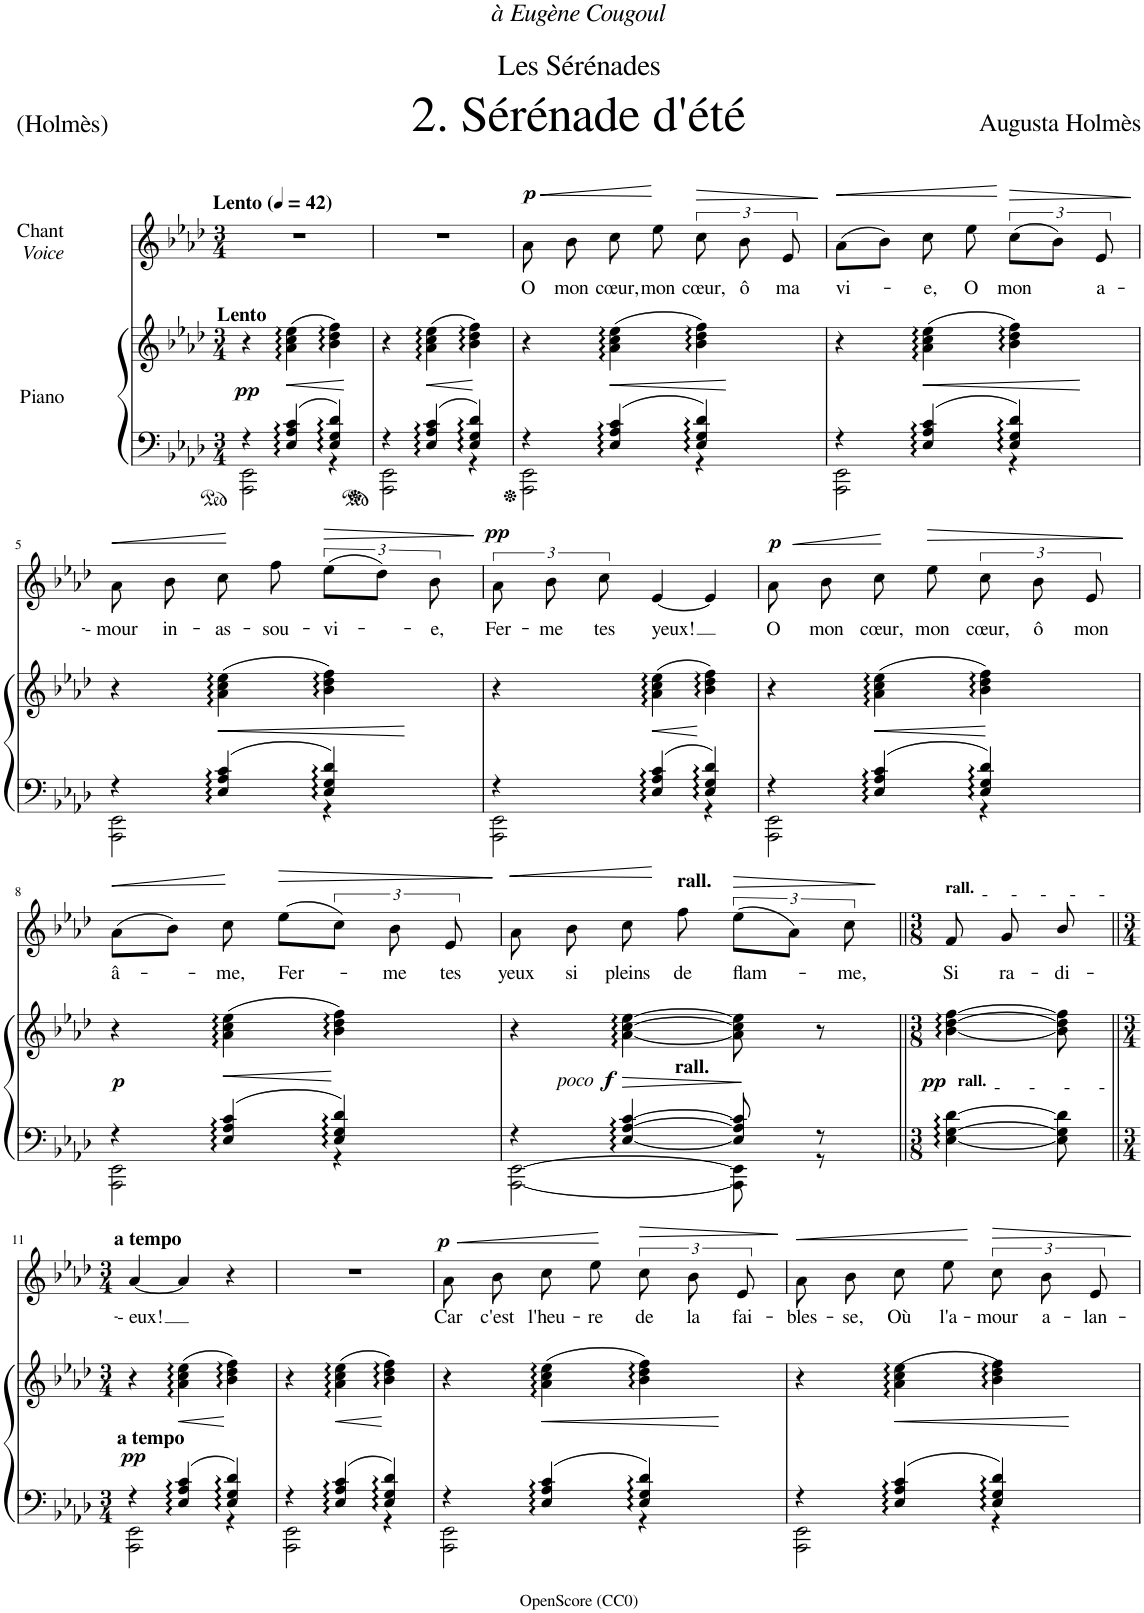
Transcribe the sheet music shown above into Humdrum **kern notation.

**kern	**kern	**dynam	**kern	**text	**dynam
*part2	*part2	*part2	*part1	*part1	*part1
*staff3	*staff2	*staff2/3	*staff1	*staff1	*staff1
*I"Piano	*	*	*I"Chant Voice	*	*
*I'Pno	*	*	*	*	*
*clefF4	*clefG2	*	*clefG2	*	*
*k[b-e-a-d-]	*k[b-e-a-d-]	*	*k[b-e-a-d-]	*	*
*M3/4	*M3/4	*	*M3/4	*	*
*MM42	*MM42	*	*MM42	*	*
=1	=1	=1	=1	=1	=1
*^	*	*	*	*	*
!	!	!	!	!LO:TX:a:B:t=Lento	!	!
!	!	!	!	!LO:TX:b:B:t=Lento	!	!
!	!	!	!LO:DY:b	!	!	!
4r	2AAA-\ 2EE-\	4r	pp	2.r	.	.
!	!	!	!LO:HP:b	!	!	!
4E-/ 4A-/ 4c/	.	(4a-\ 4cc\ 4ee-\	<	.	.	.
4E-/ 4G/ 4d-/	4r	4b-\ 4dd-\ 4ff\)	.	.	.	.
*v	*v	*	*	*	*	*
.	.	[	.	.	.
=2	=2	=2	=2	=2	=2
*^	*	*	*	*	*
4r	2AAA-\ 2EE-\	4r	.	2.r	.	.
!	!	!	!LO:HP:b	!	!	!
4E-/ 4A-/ 4c/	.	(4a-\ 4cc\ 4ee-\	<	.	.	.
4E-/ 4G/ 4d-/	4r	4b-\ 4dd-\ 4ff\)	.	.	.	.
*v	*v	*	*	*	*	*
.	.	[	.	.	.
=3	=3	=3	=3	=3	=3
*^	*	*	*	*	*
!	!	!	!	!	!LO:LY:b	!LO:HP:b
!	!	!	!	!	!	!LO:DY:n=1:a
4r	2AAA-\ 2EE-\	4r	.	8a-\	O	< p
!	!	!	!	!	!LO:LY:b	!
.	.	.	.	8b-\	mon	.
!	!	!	!LO:HP:b	!	!LO:LY:b	!
4E-/ 4A-/ 4c/	.	(4a-\ 4cc\ 4ee-\	<	8cc\	cœur,	.
!	!	!	!	!	!LO:LY:b	!
.	.	.	.	8ee-\	mon	.
!	!	!	!	!	!LO:LY:b	!LO:HP:n=1:b
4E-/ 4G/ 4d-/	4r	4b-\ 4dd-\ 4ff\)	.	12cc\	cœur,	[ >
!	!	!	!	!	!LO:LY:b	!
.	.	.	.	12b-\	ô	.
!	!	!	!	!	!LO:LY:b	!
.	.	.	.	12e-/	ma	.
*v	*v	*	*	*	*	*
.	.	[	.	.	]
=4	=4	=4	=4	=4	=4
*^	*	*	*	*	*
!	!	!	!	!	!LO:LY:b	!LO:HP:b
4r	2AAA-\ 2EE-\	4r	.	(8a-\L	vi-	<
.	.	.	.	8b-\J)	.	.
!	!	!	!LO:HP:b	!	!LO:LY:b	!
4E-/ 4A-/ 4c/	.	(4a-\ 4cc\ 4ee-\	<	8cc\	-e,	.
!	!	!	!	!	!LO:LY:b	!
.	.	.	.	8ee-\	O	.
!	!	!	!	!	!LO:LY:b	!LO:HP:n=1:b
4E-/ 4G/ 4d-/	4r	4b-\ 4dd-\ 4ff\)	.	(12cc\L	mon	[ >
.	.	.	.	12b-\J)	.	.
!	!	!	!	!	!LO:LY:b	!
.	.	.	.	12e-/	a-	.
*v	*v	*	*	*	*	*
.	.	[	.	.	]
!!LO:LB:g=z
=5	=5	=5	=5	=5	=5
*^	*	*	*	*	*
!	!	!	!	!	!LO:LY:b	!LO:HP:b
4r	2AAA-\ 2EE-\	4r	.	8a-\	-- mour	<
!	!	!	!	!	!LO:LY:b	!
.	.	.	.	8b-\	in-	.
!	!	!	!LO:HP:b	!	!LO:LY:b	!
4E-/ 4A-/ 4c/	.	(4a-\ 4cc\ 4ee-\	<	8cc\	-as-	[
!	!	!	!	!	!LO:LY:b	!
.	.	.	.	8ff\	-sou-	.
!	!	!	!	!	!LO:LY:b	!LO:HP:b
4E-/ 4G/ 4d-/	4r	4b-\ 4dd-\ 4ff\)	.	(12ee-\L	-vi-	>
.	.	.	.	12dd-\J)	.	.
!	!	!	!	!	!LO:LY:b	!
.	.	.	.	12b-\	-e,	.
*v	*v	*	*	*	*	*
.	.	[	.	.	]
=6	=6	=6	=6	=6	=6
*^	*	*	*	*	*
!	!	!	!	!	!LO:LY:b	!LO:DY:a
4r	2AAA-\ 2EE-\	4r	.	12a-\	Fer-	pp
!	!	!	!	!	!LO:LY:b	!
.	.	.	.	12b-\	-me	.
!	!	!	!	!	!LO:LY:b	!
.	.	.	.	12cc\	tes	.
!	!	!	!LO:HP:b	!	!LO:LY:b	!
4E-/ 4A-/ 4c/	.	(4a-\ 4cc\ 4ee-\	<	[4e-/	yeux!	.
4E-/ 4G/ 4d-/	4r	4b-\ 4dd-\ 4ff\)	.	4e-/]	.	.
*v	*v	*	*	*	*	*
.	.	[	.	.	.
=7	=7	=7	=7	=7	=7
*^	*	*	*	*	*
!	!	!	!	!	!LO:LY:b	!LO:HP:b
!	!	!	!	!	!	!LO:DY:n=1:a
4r	2AAA-\ 2EE-\	4r	.	8a-\	O	< p
!	!	!	!	!	!LO:LY:b	!
.	.	.	.	8b-\	mon	.
!	!	!	!LO:HP:b	!	!LO:LY:b	!
4E-/ 4A-/ 4c/	.	(4a-\ 4cc\ 4ee-\	<	8cc\	cœur,	[
!	!	!	!	!	!LO:LY:b	!LO:HP:b
.	.	.	.	8ee-\	mon	>
!	!	!	!	!	!LO:LY:b	!
4E-/ 4G/ 4d-/	4r	4b-\ 4dd-\ 4ff\)	[	12cc\	cœur,	.
!	!	!	!	!	!LO:LY:b	!
.	.	.	.	12b-\	ô	.
!	!	!	!	!	!LO:LY:b	!
.	.	.	.	12e-/	mon	.
*v	*v	*	*	*	*	*
.	.	.	.	.	]
!!LO:LB:g=z
=8	=8	=8	=8	=8	=8
*^	*	*	*	*	*
!	!	!	!LO:DY:b	!	!LO:LY:b	!LO:HP:b
4r	2AAA-\ 2EE-\	4r	p	(8a-\L	â-	<
.	.	.	.	8b-\J)	.	.
!	!	!	!LO:HP:b	!	!LO:LY:b	!
4E-/ 4A-/ 4c/	.	(4a-\ 4cc\ 4ee-\	<	8cc\	-me,	[
!	!	!	!	!	!LO:LY:b	!LO:HP:b
.	.	.	.	(8ee-\L	Fer-	>
4E-/ 4G/ 4d-/	4r	4b-\ 4dd-\ 4ff\)	[	12cc\J)	.	.
!	!	!	!	!	!LO:LY:b	!
.	.	.	.	12b-\	-me	.
!	!	!	!	!	!LO:LY:b	!
.	.	.	.	12e-/	tes	.
*v	*v	*	*	*	*	*
.	.	.	.	.	]
=9	=9	=9	=9	=9	=9
*^	*	*	*	*	*
!	!	!	!	!	!LO:LY:b	!LO:HP:b
4r	[2AAA-\ [>2EE-\	4r	.	8a-\	yeux	<
!	!	!	!	!	!LO:LY:b	!
.	.	.	.	8b-\	si	.
!	!	!LO:TX:b:B:t=rall.	!	!	!	!
!	!	!	!LO:HP:b	!	!LO:LY:b	!
!	!	!	!LO:DY:n=1:b	!	!	!
!	!	!	!LO:DY:n=2:b	!	!	!
[<4E-/ [4A-/ [4c/	.	[4a-\ [4cc\ [4ee-\	> other-dynamics f	8cc\	pleins	.
!	!	!	!	!LO:TX:a:B:t=rall.	!	!
!	!	!	!	!	!LO:LY:b	!
.	.	.	.	8ff\	de	[
!	!	!	!	!	!LO:LY:b	!LO:HP:b
8E-/] 8A-/] 8c/]	8AAA-\] 8EE-\]	8a-\] 8cc\] 8ee-\]	]	(12ee-\L	flam-	>
.	.	.	.	12a-\J)	.	.
8r	8r	8r	.	.	.	.
!	!	!	!	!	!LO:LY:b	!
.	.	.	.	12cc\	-me,	.
*v	*v	*	*	*	*	*
.	.	.	.	.	]
=10||	=10||	=10||	=10||	=10||	=10||
*M3/8	*M3/8	*	*M3/8	*	*
!	!	!	!LO:TX:a:t=rall.	!	!
!LO:TX:a:t=rall.	!	!	!	!	!
!	!	!LO:DY:b	!	!LO:LY:b	!
[4E-\ [4G\ [4d-\	[4b-\ [4dd-\ [4ff\	pp	8f/	Si	.
!	!	!	!	!LO:LY:b	!
.	.	.	8g/	ra-	.
!	!	!	!	!LO:LY:b	!
8E-\] 8G\] 8d-\]	8b-\] 8dd-\] 8ff\]	.	8b-/	-di-	.
!!LO:LB:g=z
=11||	=11||	=11||	=11||	=11||	=11||
*M3/4	*M3/4	*	*M3/4	*	*
*^	*	*	*	*	*
!	!	!	!	!LO:TX:a:B:t=a tempo	!	!
!	!	!LO:TX:b:B:t=a tempo	!	!	!	!
!	!	!	!LO:DY:a=2	!	!LO:LY:b	!
4r	2AAA-\ 2EE-\	4r	pp	[4a-/	-- eux!	.
!	!	!	!LO:HP:b	!	!	!
4E-/ 4A-/ 4c/	.	(4a-\ 4cc\ 4ee-\	<	4a-/]	.	.
4E-/ 4G/ 4d-/	4r	4b-\ 4dd-\ 4ff\)	.	4r	.	.
*v	*v	*	*	*	*	*
.	.	[	.	.	.
=12	=12	=12	=12	=12	=12
*^	*	*	*	*	*
4r	2AAA-\ 2EE-\	4r	.	2.r	.	.
!	!	!	!LO:HP:b	!	!	!
4E-/ 4A-/ 4c/	.	(4a-\ 4cc\ 4ee-\	<	.	.	.
4E-/ 4G/ 4d-/	4r	4b-\ 4dd-\ 4ff\)	.	.	.	.
*v	*v	*	*	*	*	*
.	.	[	.	.	.
=13	=13	=13	=13	=13	=13
*^	*	*	*	*	*
!	!	!	!	!	!LO:LY:b	!LO:HP:b
!	!	!	!	!	!	!LO:DY:n=1:a
4r	2AAA-\ 2EE-\	4r	.	8a-\	Car	< p
!	!	!	!	!	!LO:LY:b	!
.	.	.	.	8b-\	c'est	.
!	!	!	!LO:HP:b	!	!LO:LY:b	!
4E-/ 4A-/ 4c/	.	(4a-\ 4cc\ 4ee-\	<	8cc\	l'heu-	.
!	!	!	!	!	!LO:LY:b	!
.	.	.	.	8ee-\	-re	[
!	!	!	!	!	!LO:LY:b	!LO:HP:b
4E-/ 4G/ 4d-/	4r	4b-\ 4dd-\ 4ff\)	.	12cc\	de	>
!	!	!	!	!	!LO:LY:b	!
.	.	.	.	12b-\	la	.
!	!	!	!	!	!LO:LY:b	!
.	.	.	.	12e-/	fai-	.
*v	*v	*	*	*	*	*
.	.	[	.	.	]
=14	=14	=14	=14	=14	=14
*^	*	*	*	*	*
!	!	!	!	!	!LO:LY:b	!LO:HP:b
4r	2AAA-\ 2EE-\	4r	.	8a-\	-bles-	<
!	!	!	!	!	!LO:LY:b	!
.	.	.	.	8b-\	-se,	.
!	!	!	!LO:HP:b	!	!LO:LY:b	!
4E-/ 4A-/ 4c/	.	(4a-\ 4cc\ 4ee-\	<	8cc\	Où	.
!	!	!	!	!	!LO:LY:b	!
.	.	.	.	8ee-\	l'a-	.
!	!	!	!	!	!LO:LY:b	!LO:HP:n=1:b
4E-/ 4G/ 4d-/	4r	4b-\ 4dd-\ 4ff\)	.	12cc\	-mour	[ >
!	!	!	!	!	!LO:LY:b	!
.	.	.	.	12b-\	a-	.
!	!	!	!	!	!LO:LY:b	!
.	.	.	.	12e-/	-lan-	.
*v	*v	*	*	*	*	*
.	.	[	.	.	]
=	=	=	=	=	=
*-	*-	*-	*-	*-	*-
